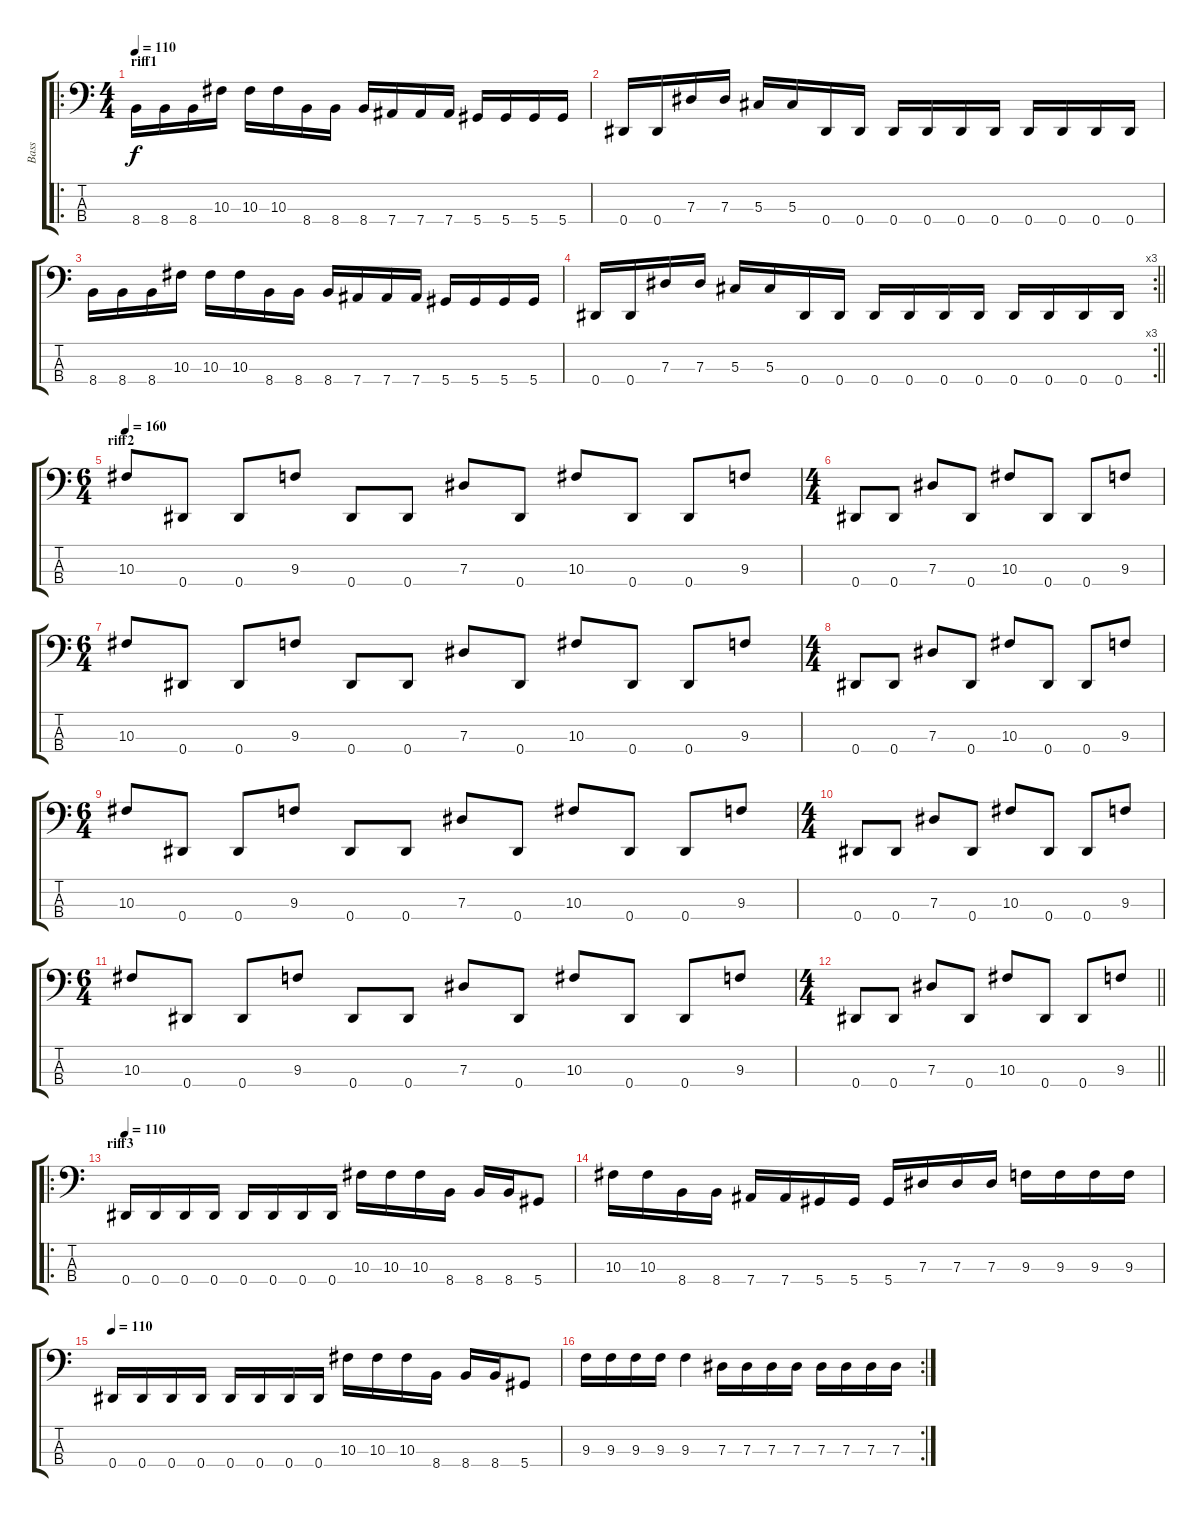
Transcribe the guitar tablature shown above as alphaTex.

\track ("Bass" "Bass") {instrument electricbassfinger}
\staff {score tabs}
\tuning (Gb2 Db2 Ab1 Eb1) {hide}
\ro
\ts (4 4)
\section ("" "riff1")
\tempo 110
\clef f4
\ks c
8.4.16{dy f instrument electricbassfinger} 8.4.16 8.4.16 10.3.16 10.3.16 10.3.16 8.4.16 8.4.16 8.4.16 7.4.16 7.4.16 7.4.16 5.4.16 5.4.16 5.4.16 5.4.16 |
0.4.16 0.4.16 7.3.16 7.3.16 5.3.16 5.3.16 0.4.16 0.4.16 0.4.16 0.4.16 0.4.16 0.4.16 0.4.16 0.4.16 0.4.16 0.4.16 |
8.4.16 8.4.16 8.4.16 10.3.16 10.3.16 10.3.16 8.4.16 8.4.16 8.4.16 7.4.16 7.4.16 7.4.16 5.4.16 5.4.16 5.4.16 5.4.16 |
\rc 3
\barLineRight lightlight
0.4.16 0.4.16 7.3.16 7.3.16 5.3.16 5.3.16 0.4.16 0.4.16 0.4.16 0.4.16 0.4.16 0.4.16 0.4.16 0.4.16 0.4.16 0.4.16 |
\ts (6 4)
\section ("" "riff2")
\tempo 160
10.3.8 0.4.8 0.4.8 9.3.8 0.4.8 0.4.8 7.3.8 0.4.8 10.3.8 0.4.8 0.4.8 9.3.8 |
\ts (4 4)
0.4.8 0.4.8 7.3.8 0.4.8 10.3.8 0.4.8 0.4.8 9.3.8 |
\ts (6 4)
10.3.8 0.4.8 0.4.8 9.3.8 0.4.8 0.4.8 7.3.8 0.4.8 10.3.8 0.4.8 0.4.8 9.3.8 |
\ts (4 4)
0.4.8 0.4.8 7.3.8 0.4.8 10.3.8 0.4.8 0.4.8 9.3.8 |
\ts (6 4)
10.3.8 0.4.8 0.4.8 9.3.8 0.4.8 0.4.8 7.3.8 0.4.8 10.3.8 0.4.8 0.4.8 9.3.8 |
\ts (4 4)
0.4.8 0.4.8 7.3.8 0.4.8 10.3.8 0.4.8 0.4.8 9.3.8 |
\ts (6 4)
10.3.8 0.4.8 0.4.8 9.3.8 0.4.8 0.4.8 7.3.8 0.4.8 10.3.8 0.4.8 0.4.8 9.3.8 |
\ts (4 4)
\barLineRight lightlight
0.4.8 0.4.8 7.3.8 0.4.8 10.3.8 0.4.8 0.4.8 9.3.8 |
\ro
\section ("" "riff3")
\tempo 110
0.4.16 0.4.16 0.4.16 0.4.16 0.4.16 0.4.16 0.4.16 0.4.16 10.3.16 10.3.16 10.3.16 8.4.16 8.4.16 8.4.16 5.4.8 |
10.3.16 10.3.16 8.4.16 8.4.16 7.4.16 7.4.16 5.4.16 5.4.16 5.4.16 7.3.16 7.3.16 7.3.16 9.3.16 9.3.16 9.3.16 9.3.16 |
\tempo 110
0.4.16 0.4.16 0.4.16 0.4.16 0.4.16 0.4.16 0.4.16 0.4.16 10.3.16 10.3.16 10.3.16 8.4.16 8.4.16 8.4.16 5.4.8 |
\rc 2
9.3.16 9.3.16 9.3.16 9.3.16 9.3.4 7.3.16 7.3.16 7.3.16 7.3.16 7.3.16 7.3.16 7.3.16 7.3.16
